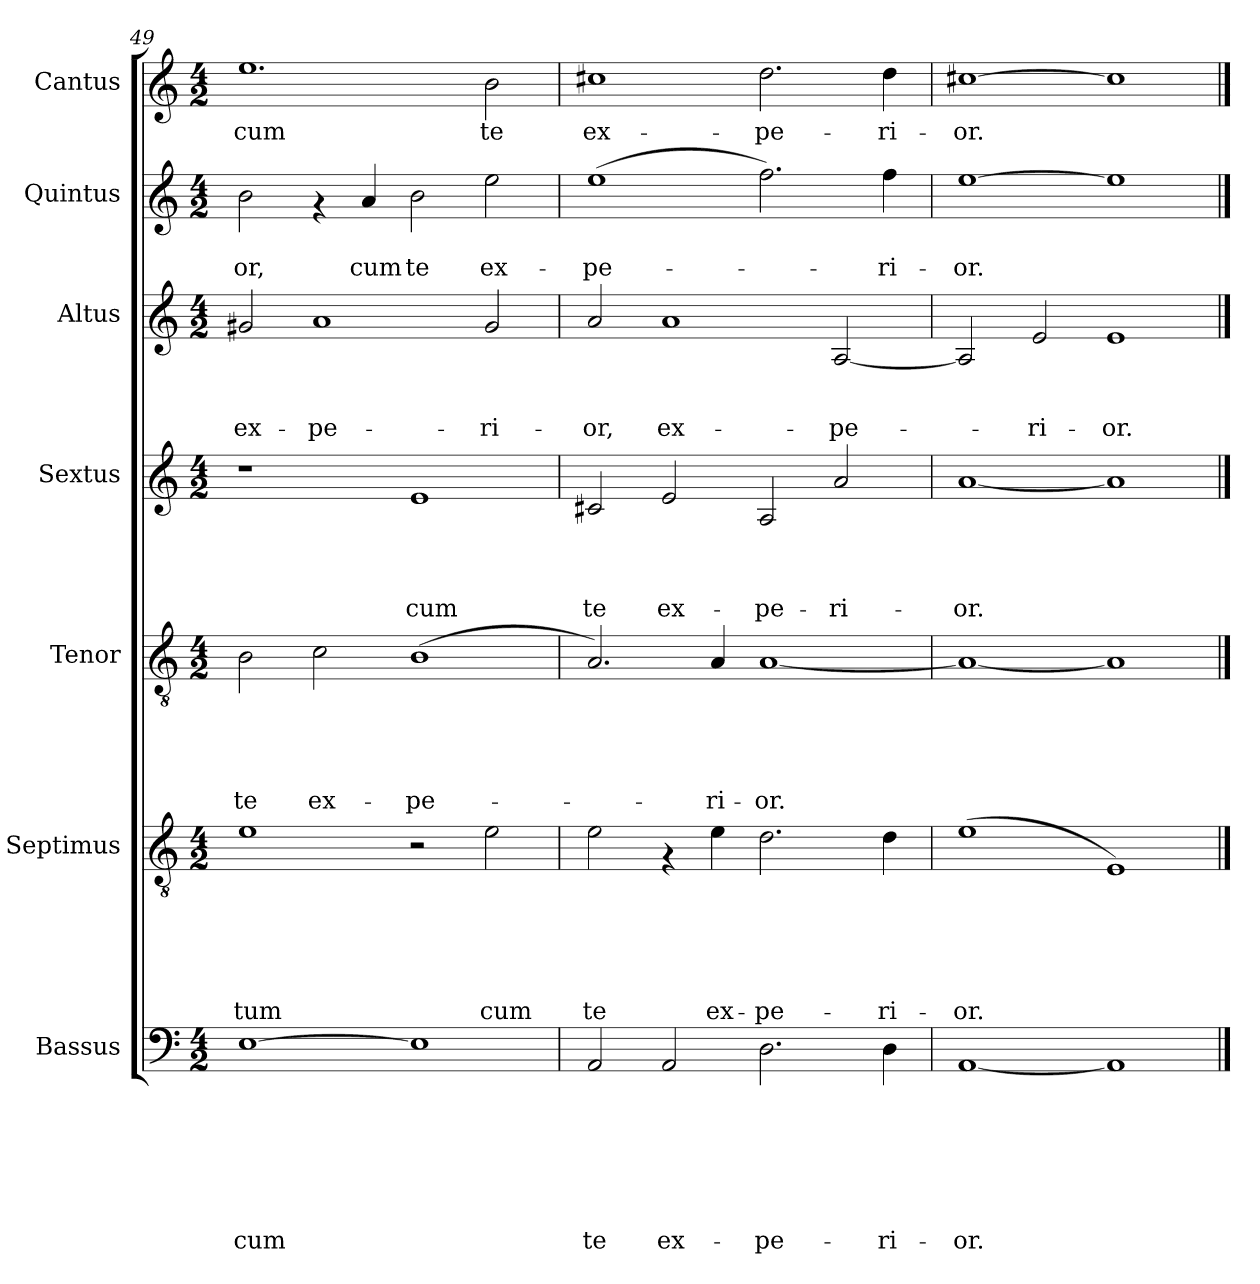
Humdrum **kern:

**kern	**text	**text	**text	**text	**text	**text	**text	**kern	**text	**text	**text	**text	**text	**text	**kern	**text	**text	**text	**text	**text	**kern	**text	**text	**text	**text	**kern	**text	**text	**text	**kern	**text	**text	**kern	**text
*part7	*part7	*part7	*part7	*part7	*part7	*part7	*part7	*part6	*part6	*part6	*part6	*part6	*part6	*part6	*part5	*part5	*part5	*part5	*part5	*part5	*part4	*part4	*part4	*part4	*part4	*part3	*part3	*part3	*part3	*part2	*part2	*part2	*part1	*part1
*staff7	*staff7	*staff7	*staff7	*staff7	*staff7	*staff7	*staff7	*staff6	*staff6	*staff6	*staff6	*staff6	*staff6	*staff6	*staff5	*staff5	*staff5	*staff5	*staff5	*staff5	*staff4	*staff4	*staff4	*staff4	*staff4	*staff3	*staff3	*staff3	*staff3	*staff2	*staff2	*staff2	*staff1	*staff1
*I"Bassus	*	*	*	*	*	*	*	*I"Septimus	*	*	*	*	*	*	*I"Tenor	*	*	*	*	*	*I"Sextus	*	*	*	*	*I"Altus	*	*	*	*I"Quintus	*	*	*I"Cantus	*
*clefF4	*	*	*	*	*	*	*	*clefGv2	*	*	*	*	*	*	*clefGv2	*	*	*	*	*	*clefG2	*	*	*	*	*clefG2	*	*	*	*clefG2	*	*	*clefG2	*
*k[]	*	*	*	*	*	*	*	*k[]	*	*	*	*	*	*	*k[]	*	*	*	*	*	*k[]	*	*	*	*	*k[]	*	*	*	*k[]	*	*	*k[]	*
*C:	*	*	*	*	*	*	*	*C:	*	*	*	*	*	*	*C:	*	*	*	*	*	*C:	*	*	*	*	*C:	*	*	*	*C:	*	*	*C:	*
*M4/2	*	*	*	*	*	*	*	*M4/2	*	*	*	*	*	*	*M4/2	*	*	*	*	*	*M4/2	*	*	*	*	*M4/2	*	*	*	*M4/2	*	*	*M4/2	*
=49	=49	=49	=49	=49	=49	=49	=49	=49	=49	=49	=49	=49	=49	=49	=49	=49	=49	=49	=49	=49	=49	=49	=49	=49	=49	=49	=49	=49	=49	=49	=49	=49	=49	=49
!	!	!	!	!	!	!	!LO:LY:b	!	!	!	!	!	!	!LO:LY:b	!	!	!	!	!	!LO:LY:b	!	!	!	!	!	!	!	!	!LO:LY:b	!	!	!LO:LY:b	!	!LO:LY:b
[>1E	.	.	.	.	.	.	cum	1e	.	.	.	.	.	-tum	2B\	.	.	.	.	te	1r	.	.	.	.	2g#X/	.	.	ex-	2b\	.	-or,	1.ee	cum
!	!	!	!	!	!	!	!	!	!	!	!	!	!	!	!	!	!	!	!	!LO:LY:b	!	!	!	!	!	!	!	!	!LO:LY:b	!	!	!	!	!
.	.	.	.	.	.	.	.	.	.	.	.	.	.	.	2c\	.	.	.	.	ex-	.	.	.	.	.	1a	.	.	-pe-	4rf	.	.	.	.
!	!	!	!	!	!	!	!	!	!	!	!	!	!	!	!	!	!	!	!	!	!	!	!	!	!	!	!	!	!	!	!	!LO:LY:b	!	!
.	.	.	.	.	.	.	.	.	.	.	.	.	.	.	.	.	.	.	.	.	.	.	.	.	.	.	.	.	.	4a/	.	cum	.	.
!	!	!	!	!	!	!	!	!	!	!	!	!	!	!	!	!	!	!	!	!LO:LY:b	!	!	!	!	!LO:LY:b	!	!	!	!	!	!	!LO:LY:b	!	!
1E]	.	.	.	.	.	.	.	2r	.	.	.	.	.	.	(>1B	.	.	.	.	-pe-	1e	.	.	.	cum	.	.	.	.	2b\	.	te	.	.
!	!	!	!	!	!	!	!	!	!	!	!	!	!	!LO:LY:b	!	!	!	!	!	!	!	!	!	!	!	!	!	!	!LO:LY:b	!	!	!LO:LY:b	!	!LO:LY:b
.	.	.	.	.	.	.	.	2e\	.	.	.	.	.	cum	.	.	.	.	.	.	.	.	.	.	.	2g#/	.	.	-ri-	2ee\	.	ex-	2b\	te
=50	=50	=50	=50	=50	=50	=50	=50	=50	=50	=50	=50	=50	=50	=50	=50	=50	=50	=50	=50	=50	=50	=50	=50	=50	=50	=50	=50	=50	=50	=50	=50	=50	=50	=50
!	!	!	!	!	!	!	!LO:LY:b	!	!	!	!	!	!	!LO:LY:b	!	!	!	!	!	!	!	!	!	!	!LO:LY:b	!	!	!	!LO:LY:b	!	!	!LO:LY:b	!	!LO:LY:b
2AA/	.	.	.	.	.	.	te	2e\	.	.	.	.	.	te	2.A/)	.	.	.	.	.	2c#X/	.	.	.	te	2a/	.	.	-or,	(>1ee	.	-pe-	1cc#X	ex-
!	!	!	!	!	!	!	!LO:LY:b	!	!	!	!	!	!	!	!	!	!	!	!	!	!	!	!	!	!LO:LY:b	!	!	!	!LO:LY:b	!	!	!	!	!
2AA/	.	.	.	.	.	.	ex-	4rF	.	.	.	.	.	.	.	.	.	.	.	.	2e/	.	.	.	ex-	1a	.	.	ex-	.	.	.	.	.
!	!	!	!	!	!	!	!	!	!	!	!	!	!	!LO:LY:b	!	!	!	!	!	!LO:LY:b	!	!	!	!	!	!	!	!	!	!	!	!	!	!
.	.	.	.	.	.	.	.	4e\	.	.	.	.	.	ex-	4A/	.	.	.	.	-ri-	.	.	.	.	.	.	.	.	.	.	.	.	.	.
!	!	!	!	!	!	!	!LO:LY:b	!	!	!	!	!	!	!LO:LY:b	!	!	!	!	!	!LO:LY:b	!	!	!	!	!LO:LY:b	!	!	!	!	!	!	!	!	!LO:LY:b
2.D\	.	.	.	.	.	.	-pe-	2.d\	.	.	.	.	.	-pe-	[<1A	.	.	.	.	-or.	2A/	.	.	.	-pe-	.	.	.	.	2.ff\)	.	.	2.dd\	-pe-
!	!	!	!	!	!	!	!	!	!	!	!	!	!	!	!	!	!	!	!	!	!	!	!	!	!LO:LY:b	!	!	!	!LO:LY:b	!	!	!	!	!
.	.	.	.	.	.	.	.	.	.	.	.	.	.	.	.	.	.	.	.	.	2a/	.	.	.	-ri-	[<2A/	.	.	-pe-	.	.	.	.	.
!	!	!	!	!	!	!	!LO:LY:b	!	!	!	!	!	!	!LO:LY:b	!	!	!	!	!	!	!	!	!	!	!	!	!	!	!	!	!	!LO:LY:b	!	!LO:LY:b
4D\	.	.	.	.	.	.	-ri-	4d\	.	.	.	.	.	-ri-	.	.	.	.	.	.	.	.	.	.	.	.	.	.	.	4ff\	.	-ri-	4dd\	-ri-
=51	=51	=51	=51	=51	=51	=51	=51	=51	=51	=51	=51	=51	=51	=51	=51	=51	=51	=51	=51	=51	=51	=51	=51	=51	=51	=51	=51	=51	=51	=51	=51	=51	=51	=51
!	!	!	!	!	!	!	!LO:LY:b	!	!	!	!	!	!	!LO:LY:b	!	!	!	!	!	!	!	!	!	!	!LO:LY:b	!	!	!	!	!	!	!LO:LY:b	!	!LO:LY:b
[>1AA	.	.	.	.	.	.	-or.	(<1e	.	.	.	.	.	-or.	1A_	.	.	.	.	.	[<1a	.	.	.	-or.	2A/]	.	.	.	[>1ee	.	-or.	[>1cc#X	-or.
!	!	!	!	!	!	!	!	!	!	!	!	!	!	!	!	!	!	!	!	!	!	!	!	!	!	!	!	!	!LO:LY:b	!	!	!	!	!
.	.	.	.	.	.	.	.	.	.	.	.	.	.	.	.	.	.	.	.	.	.	.	.	.	.	2e/	.	.	-ri-	.	.	.	.	.
!	!	!	!	!	!	!	!	!	!	!	!	!	!	!	!	!	!	!	!	!	!	!	!	!	!	!	!	!	!LO:LY:b	!	!	!	!	!
1AA]	.	.	.	.	.	.	.	1E)	.	.	.	.	.	.	1A]	.	.	.	.	.	1a]	.	.	.	.	1e	.	.	-or.	1ee]	.	.	1cc#]	.
==	==	==	==	==	==	==	==	==	==	==	==	==	==	==	==	==	==	==	==	==	==	==	==	==	==	==	==	==	==	==	==	==	==	==
*-	*-	*-	*-	*-	*-	*-	*-	*-	*-	*-	*-	*-	*-	*-	*-	*-	*-	*-	*-	*-	*-	*-	*-	*-	*-	*-	*-	*-	*-	*-	*-	*-	*-	*-
